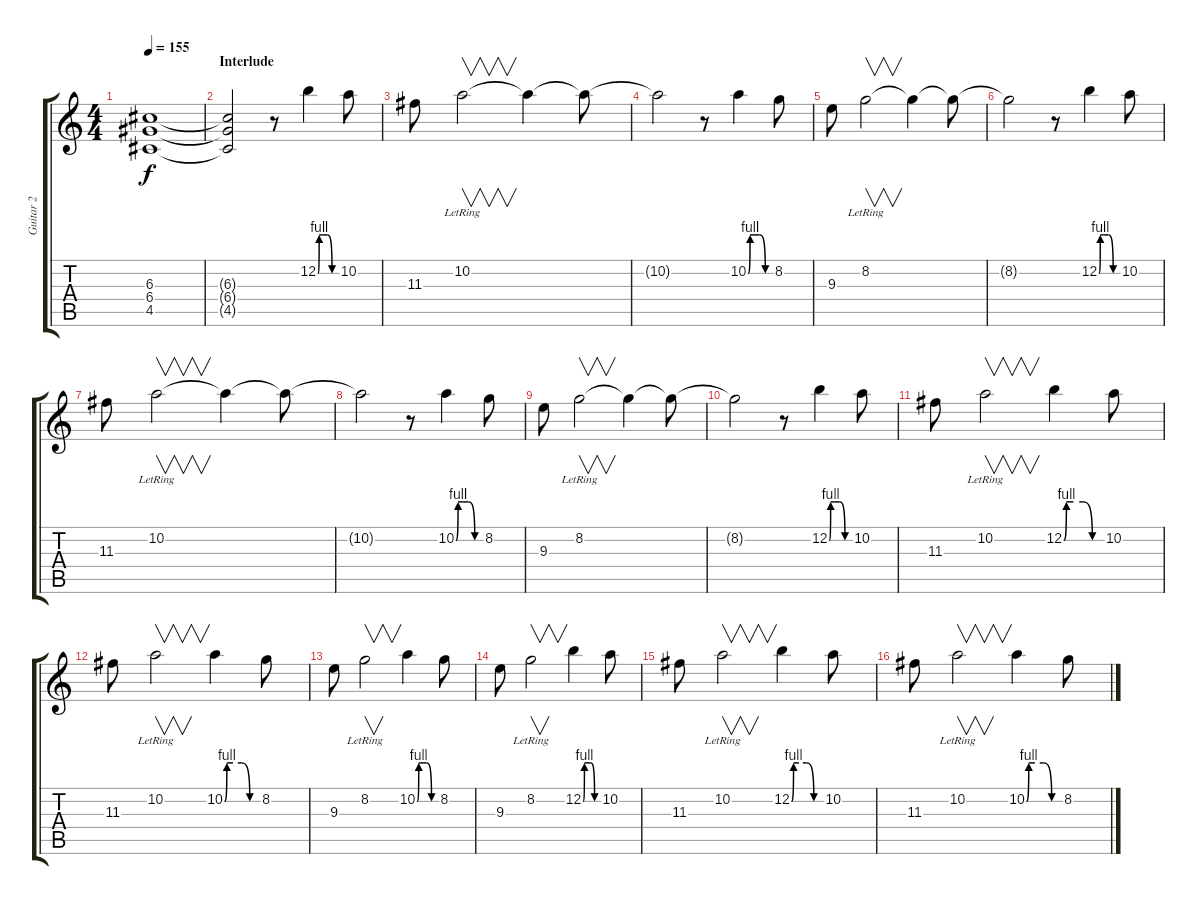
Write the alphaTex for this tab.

\track ("Guitar 2" "Guitar 2") {instrument overdrivenguitar}
\staff {score tabs}
\tuning (E4 B3 G3 D3 A2 E2) {hide}
\ts (4 4)
\tempo 155
\clef g2
\ks c
(6.3 6.4 4.5).1{dy f} |
\section ("" "Interlude")
(6.3{t} 6.4{t} 4.5{t}).2 r.8 12.2{be (custom 0 0 4 4 15 4 30 4 45 0 60 0)}.4 10.2.8 |
11.3.8 10.2{lr}.2{v} 10.2{t}.4 10.2{t}.8 |
10.2{t}.2 r.8 10.2{be (custom 0 0 5 4 15 4 30 4 45 0 60 0)}.4 8.2.8 |
9.3.8 8.2{lr}.2{v} 8.2{t}.4 8.2{t}.8 |
8.2{t}.2 r.8 12.2{be (custom 0 0 4 4 15 4 30 4 45 0 60 0)}.4 10.2.8 |
11.3.8 10.2{lr}.2{v} 10.2{t}.4 10.2{t}.8 |
10.2{t}.2 r.8 10.2{be (custom 0 0 5 4 15 4 30 4 45 0 60 0)}.4 8.2.8 |
9.3.8 8.2{lr}.2{v} 8.2{t}.4 8.2{t}.8 |
8.2{t}.2 r.8 12.2{be (custom 0 0 4 4 15 4 30 4 45 0 60 0)}.4 10.2.8 |
11.3.8 10.2{lr}.2{v} 12.2{be (custom 0 0 4 4 15 4 30 4 45 0 60 0)}.4 10.2.8 |
11.3.8 10.2{lr}.2{v} 10.2{be (custom 0 0 4 4 15 4 30 4 45 0 60 0)}.4 8.2.8 |
9.3.8 8.2{lr}.2{v} 10.2{be (custom 0 0 5 4 15 4 30 4 45 0 60 0)}.4 8.2.8 |
9.3.8 8.2{lr}.2{v} 12.2{be (custom 0 0 5 4 15 4 30 4 45 0 60 0)}.4 10.2.8 |
11.3.8 10.2{lr}.2{v} 12.2{be (custom 0 0 4 4 15 4 30 4 45 0 60 0)}.4 10.2.8 |
11.3.8 10.2{lr}.2{v} 10.2{be (custom 0 0 4 4 15 4 30 4 45 0 60 0)}.4 8.2.8
